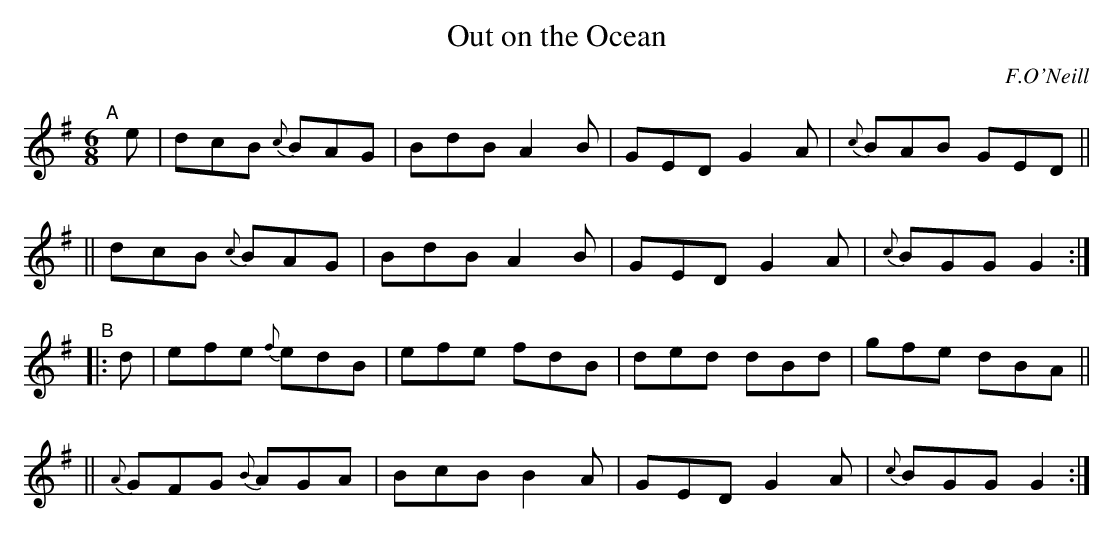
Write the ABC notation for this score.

X:1
T: Out on the Ocean
O: F.O'Neill
M: 6/8
K: G
"^A"[|] e \
|  dcB {c}BAG | BdB A2B | GED G2A | {c}BAB GED ||
|| dcB {c}BAG | BdB A2B | GED G2A | {c}BGG G2 :|
"^B"|: d \
|     efe {f}edB | efe fdB | ded dBd |    gfe dBA ||
|| {A}GFG {B}AGA | BcB B2A | GED G2A | {c}BGG G2  :|
